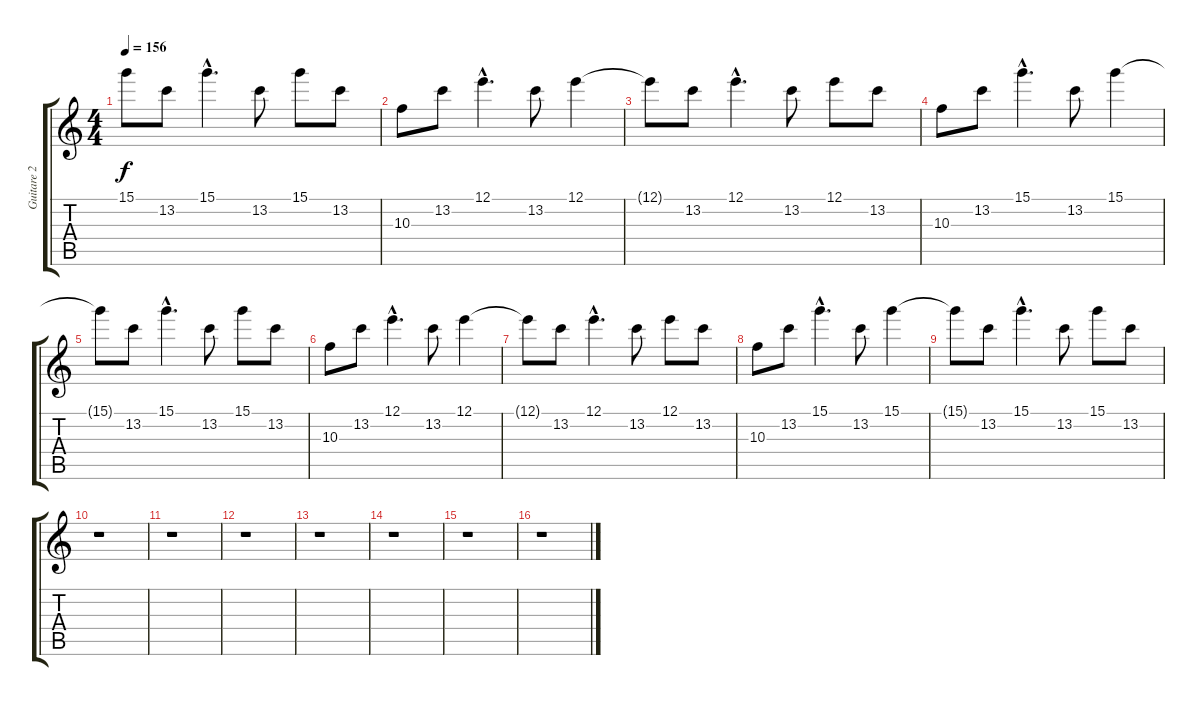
\track ("Guitare 2" "Guitare 2") {instrument distortionguitar}
\staff {score tabs}
\tuning (E4 B3 G3 D3 A2 D2) {hide}
\ts (4 4)
\tempo 156
\clef g2
\ks c
15.1{t}.8{dy f} 13.2.8 15.1{hac}.4{d} 13.2.8 15.1.8 13.2.8 |
10.3.8 13.2.8 12.1{hac}.4{d} 13.2.8 12.1.4 |
12.1{t}.8 13.2.8 12.1{hac}.4{d} 13.2.8 12.1.8 13.2.8 |
10.3.8 13.2.8 15.1{hac}.4{d} 13.2.8 15.1.4 |
15.1{t}.8 13.2.8 15.1{hac}.4{d} 13.2.8 15.1.8 13.2.8 |
10.3.8 13.2.8 12.1{hac}.4{d} 13.2.8 12.1.4 |
12.1{t}.8 13.2.8 12.1{hac}.4{d} 13.2.8 12.1.8 13.2.8 |
10.3.8 13.2.8 15.1{hac}.4{d} 13.2.8 15.1.4 |
15.1{t}.8 13.2.8 15.1{hac}.4{d} 13.2.8 15.1.8 13.2.8 |
r.1 |
r.1 |
r.1 |
r.1 |
r.1 |
r.1 |
r.1
